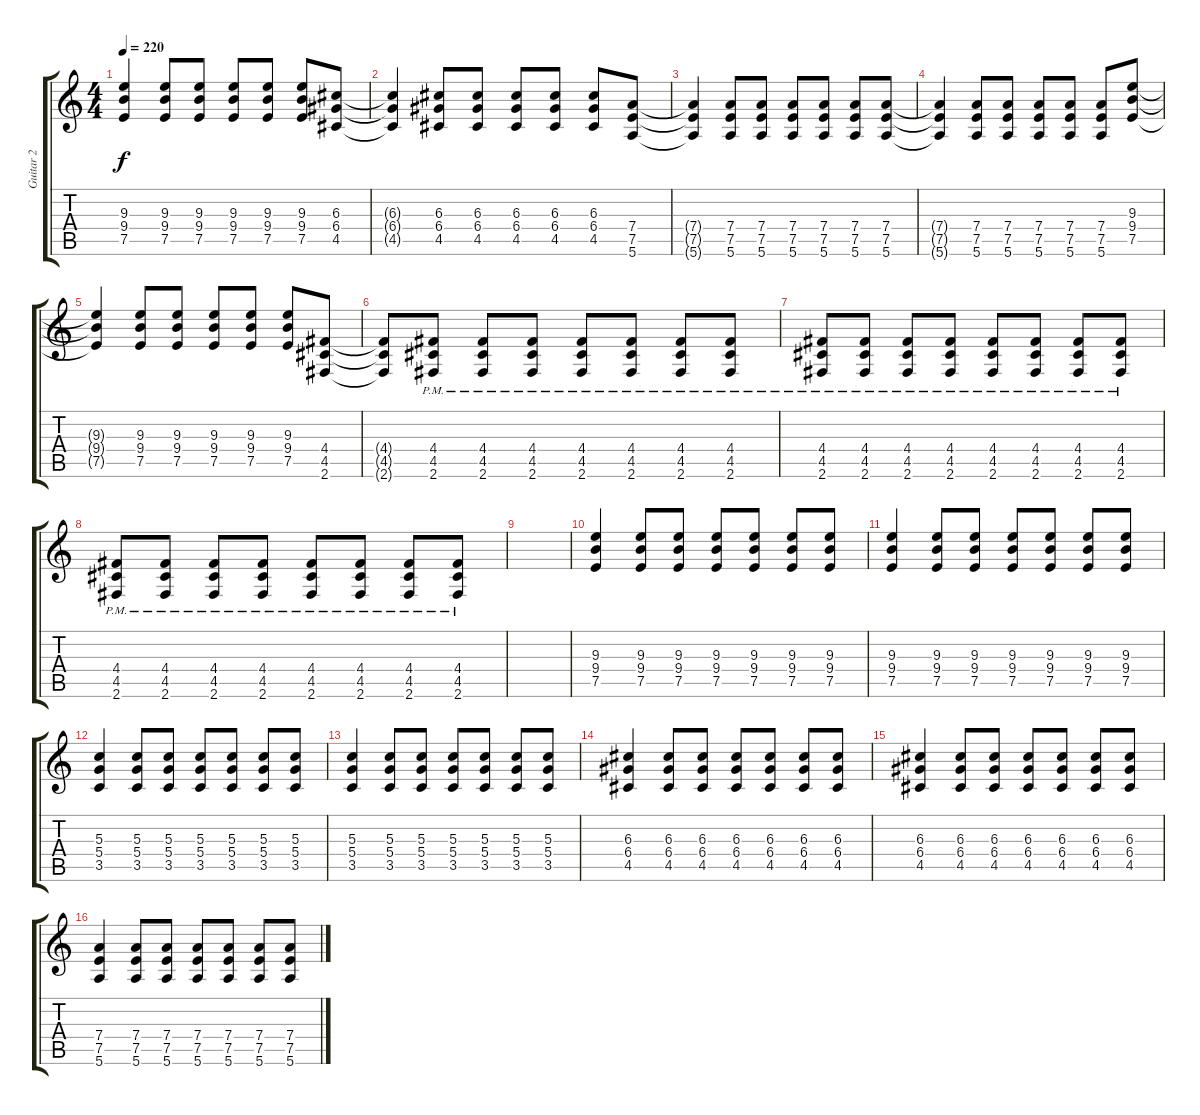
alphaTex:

\track ("Guitar 2" "Guitar 2") {instrument overdrivenguitar}
\staff {score tabs}
\tuning (E4 B3 G3 D3 A2 E2) {hide}
\ts (4 4)
\tempo 220
\clef g2
\ks c
(9.3{t} 9.4{t} 7.5{t}).4{dy f} (9.3 9.4 7.5).8 (9.3 9.4 7.5).8 (9.3 9.4 7.5).8 (9.3 9.4 7.5).8 (9.3 9.4 7.5).8 (6.3 6.4 4.5).8 |
(6.3{t} 6.4{t} 4.5{t}).4 (6.3 6.4 4.5).8 (6.3 6.4 4.5).8 (6.3 6.4 4.5).8 (6.3 6.4 4.5).8 (6.3 6.4 4.5).8 (7.4 7.5 5.6).8 |
(7.4{t} 7.5{t} 5.6{t}).4 (7.4 7.5 5.6).8 (7.4 7.5 5.6).8 (7.4 7.5 5.6).8 (7.4 7.5 5.6).8 (7.4 7.5 5.6).8 (7.4 7.5 5.6).8 |
(7.4{t} 7.5{t} 5.6{t}).4 (7.4 7.5 5.6).8 (7.4 7.5 5.6).8 (7.4 7.5 5.6).8 (7.4 7.5 5.6).8 (7.4 7.5 5.6).8 (9.3 9.4 7.5).8 |
(9.3{t} 9.4{t} 7.5{t}).4 (9.3 9.4 7.5).8 (9.3 9.4 7.5).8 (9.3 9.4 7.5).8 (9.3 9.4 7.5).8 (9.3 9.4 7.5).8 (4.4 4.5 2.6).8 |
(4.4{t} 4.5{t} 2.6{t}).8 (4.4{pm} 4.5{pm} 2.6{pm}).8 (4.4{pm} 4.5{pm} 2.6{pm}).8 (4.4{pm} 4.5{pm} 2.6{pm}).8 (4.4{pm} 4.5{pm} 2.6{pm}).8 (4.4{pm} 4.5{pm} 2.6{pm}).8 (4.4{pm} 4.5{pm} 2.6{pm}).8 (4.4{pm} 4.5{pm} 2.6{pm}).8 |
(4.4{pm} 4.5{pm} 2.6{pm}).8 (4.4{pm} 4.5{pm} 2.6{pm}).8 (4.4{pm} 4.5{pm} 2.6{pm}).8 (4.4{pm} 4.5{pm} 2.6{pm}).8 (4.4{pm} 4.5{pm} 2.6{pm}).8 (4.4{pm} 4.5{pm} 2.6{pm}).8 (4.4{pm} 4.5{pm} 2.6{pm}).8 (4.4{pm} 4.5{pm} 2.6{pm}).8 |
(4.4{pm} 4.5{pm} 2.6{pm}).8 (4.4{pm} 4.5{pm} 2.6{pm}).8 (4.4{pm} 4.5{pm} 2.6{pm}).8 (4.4{pm} 4.5{pm} 2.6{pm}).8 (4.4{pm} 4.5{pm} 2.6{pm}).8 (4.4{pm} 4.5{pm} 2.6{pm}).8 (4.4{pm} 4.5{pm} 2.6{pm}).8 (4.4{pm} 4.5{pm} 2.6{pm}).8 |
|
(9.3 9.4 7.5).4 (9.3 9.4 7.5).8 (9.3 9.4 7.5).8 (9.3 9.4 7.5).8 (9.3 9.4 7.5).8 (9.3 9.4 7.5).8 (9.3 9.4 7.5).8 |
(9.3 9.4 7.5).4 (9.3 9.4 7.5).8 (9.3 9.4 7.5).8 (9.3 9.4 7.5).8 (9.3 9.4 7.5).8 (9.3 9.4 7.5).8 (9.3 9.4 7.5).8 |
(5.3 5.4 3.5).4 (5.3 5.4 3.5).8 (5.3 5.4 3.5).8 (5.3 5.4 3.5).8 (5.3 5.4 3.5).8 (5.3 5.4 3.5).8 (5.3 5.4 3.5).8 |
(5.3 5.4 3.5).4 (5.3 5.4 3.5).8 (5.3 5.4 3.5).8 (5.3 5.4 3.5).8 (5.3 5.4 3.5).8 (5.3 5.4 3.5).8 (5.3 5.4 3.5).8 |
(6.3 6.4 4.5).4 (6.3 6.4 4.5).8 (6.3 6.4 4.5).8 (6.3 6.4 4.5).8 (6.3 6.4 4.5).8 (6.3 6.4 4.5).8 (6.3 6.4 4.5).8 |
(6.3 6.4 4.5).4 (6.3 6.4 4.5).8 (6.3 6.4 4.5).8 (6.3 6.4 4.5).8 (6.3 6.4 4.5).8 (6.3 6.4 4.5).8 (6.3 6.4 4.5).8 |
(7.4 7.5 5.6).4 (7.4 7.5 5.6).8 (7.4 7.5 5.6).8 (7.4 7.5 5.6).8 (7.4 7.5 5.6).8 (7.4 7.5 5.6).8 (7.4 7.5 5.6).8
